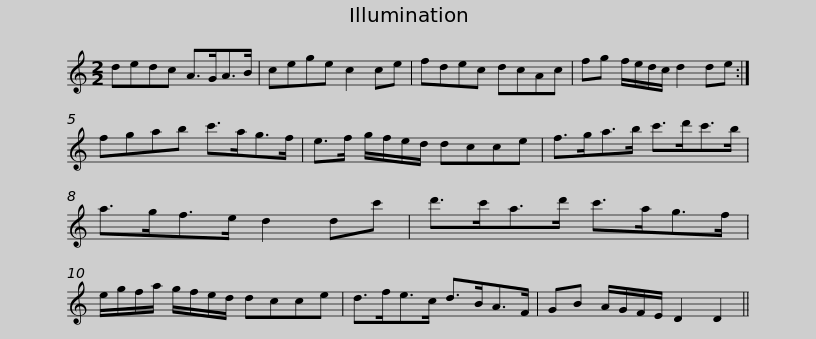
X:1
L:1/8
M:2/2
I:linebreak $
K:C
V:1 treble
V:1
 dedc A>GA>B | cege c2 ce | fdec dcAc | fg f/e/d/c/ d2 de :| fgab c'>ag>f |$ %5
 e>f g/f/e/d/ dcce | f>ga>b c'>d'c'>b | a>gf>e d2 dc' | d'>c'a>d' c'>ag>f |$ e/g/f/a/ g/f/e/d/ dcce | %10
 d>fe>c d>BA>F | GB A/G/F/E/ D2 D2 || %12
